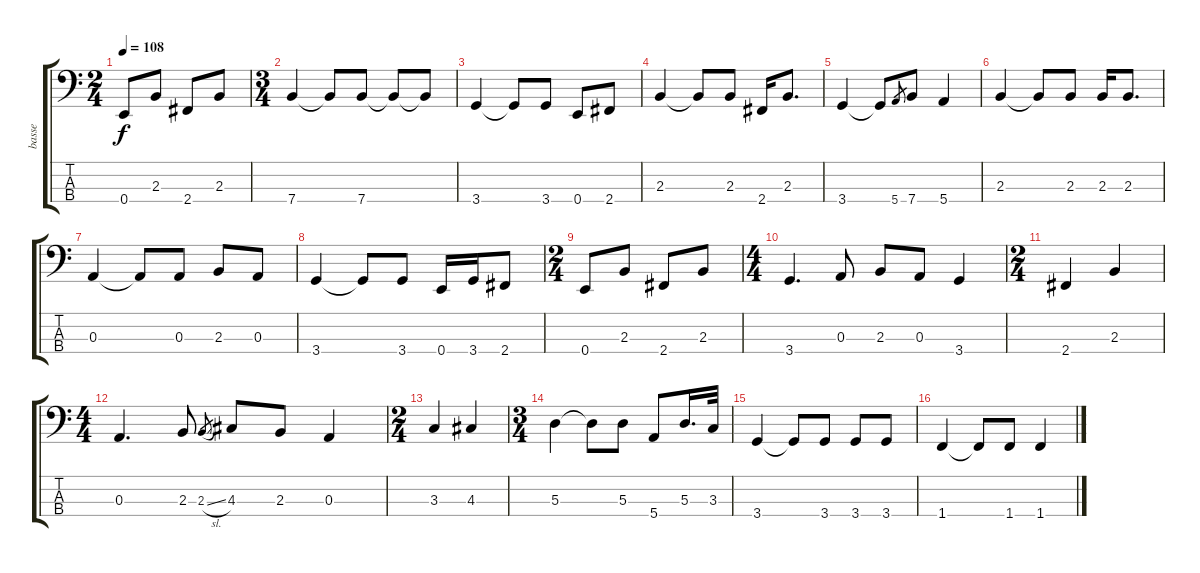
\track ("basse" "basse") {instrument electricbasspick}
\staff {score tabs}
\tuning (G2 D2 A1 E1) {hide}
\ts (2 4)
\tempo 108
\clef f4
\ks c
0.4.8{dy f} 2.3.8 2.4.8 2.3.8 |
\ts (3 4)
7.4.4 7.4{t}.8 7.4.8 7.4{t}.8 7.4{t}.8 |
3.4.4 3.4{t}.8 3.4.8 0.4.8 2.4.8 |
2.3.4 2.3{t}.8 2.3.8 2.4.16 2.3.8{d} |
3.4.4 3.4{t}.8 5.4.8{gr} 7.4.8 5.4.4 |
2.3.4 2.3{t}.8 2.3.8 2.3.16 2.3.8{d} |
0.3.4 0.3{t}.8 0.3.8 2.3.8 0.3.8 |
3.4.4 3.4{t}.8 3.4.8 0.4.16 3.4.16 2.4.8 |
\ts (2 4)
0.4.8 2.3.8 2.4.8 2.3.8 |
\ts (4 4)
3.4.4{d} 0.3.8 2.3.8 0.3.8 3.4.4 |
\ts (2 4)
2.4.4 2.3.4 |
\ts (4 4)
0.3.4{d} 2.3.8 2.3{sl}.8{gr} 4.3.8 2.3.8 0.3.4 |
\ts (2 4)
3.3.4 4.3.4 |
\ts (3 4)
5.3.4 5.3{t}.8 5.3.8 5.4.8 5.3.16{d} 3.3.32 |
3.4.4 3.4{t}.8 3.4.8 3.4.8 3.4.8 |
1.4.4 1.4{t}.8 1.4.8 1.4.4
